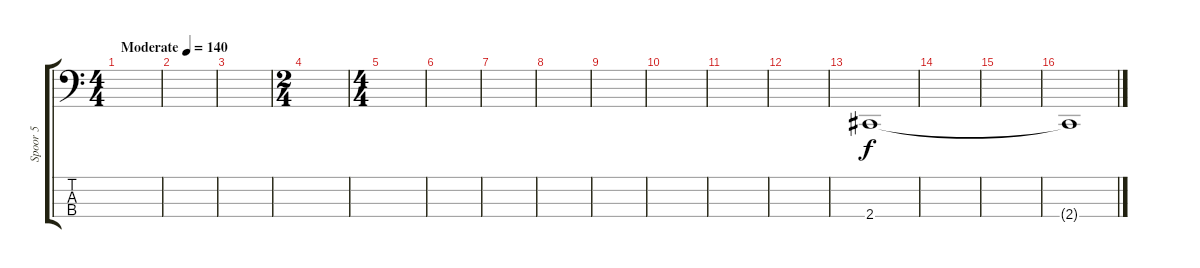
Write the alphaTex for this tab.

\track ("Spoor 5" "Spoor 5") {instrument electricbasspick}
\staff {score tabs}
\tuning (E2 B1 Gb1 B0) {hide}
\ts (4 4)
\tempo (140 "Moderate")
\clef f4
\ks c
|
|
|
\ts (2 4)
|
\ts (4 4)
|
|
|
|
|
|
|
|
2.4.1 |
|
|
2.4{t}.1
